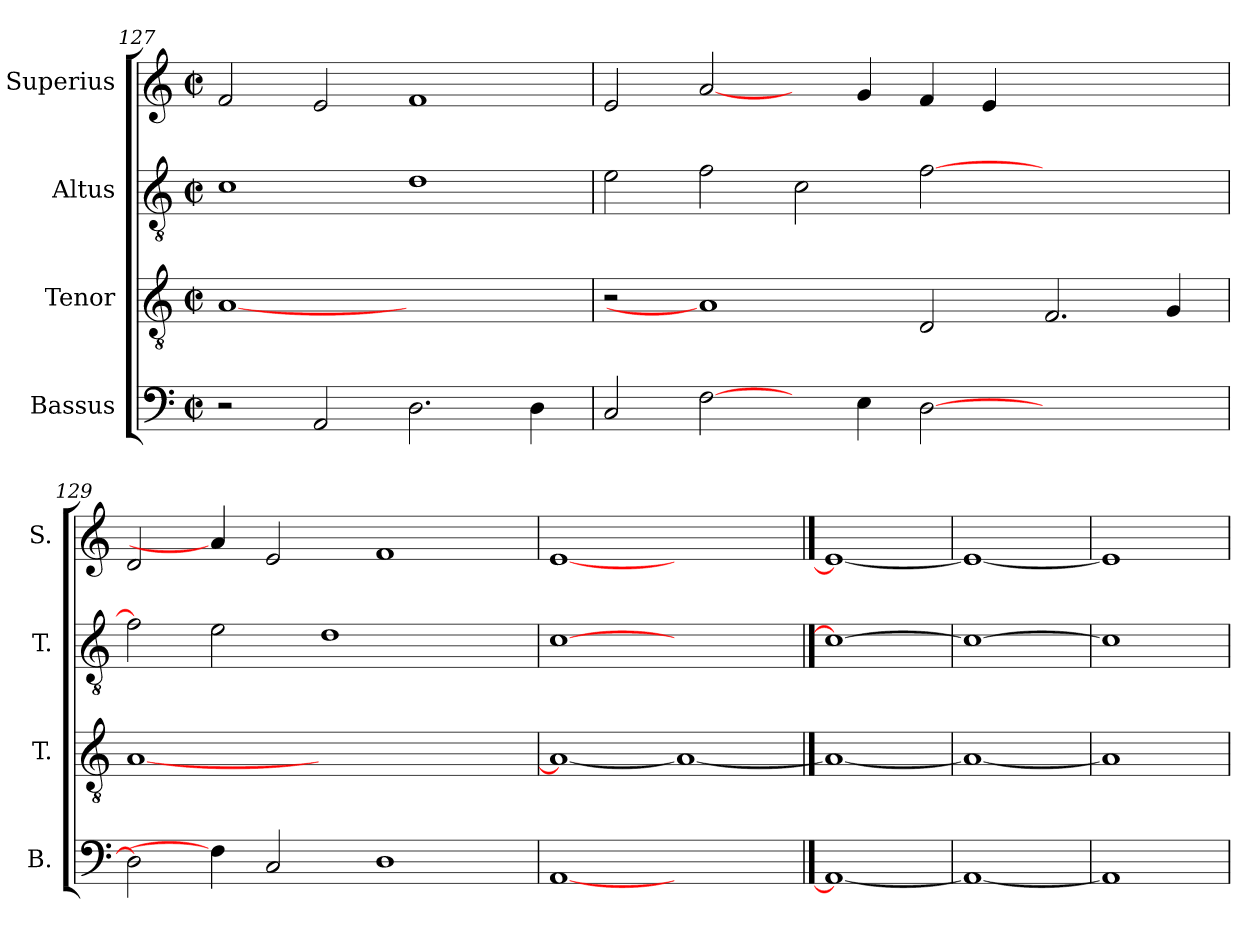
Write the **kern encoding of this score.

**kern	**kern	**kern	**kern
*part4	*part3	*part2	*part1
*staff4	*staff3	*staff2	*staff1
*I"Bassus	*I"Tenor	*I"Altus	*I"Superius
*I'B.	*I'T.	*I'T.	*I'S.
*clefF4	*clefGv2	*clefGv2	*clefG2
*	*ITrd7c12	*ITrd7c12	*
*k[]	*k[]	*k[]	*k[]
*C:	*C:	*C:	*C:
*M2/2	*M2/2	*M2/2	*M2/2
*met(c|)	*met(c|)	*met(c|)	*met(c|)
=127	=127	=127	=127
2r	[1AAi	1Ci	2fi/
2AAi/	.	.	2ei/
2.Di\	1ryy	1Di	1fi
4Di\	.	.	.
=128	=128	=128	=128
2Ci/	2r	2Ei\	2ei/
[2Fi\	1AAi]	2Fi\	[2ai/
4ryy	.	2Ci\	4ryy
4Ei\	.	.	4gi/
[>2Di\	2DDi/	[>2Fi\	4fi/
.	.	.	4ei/
1ryy	2.FFi/	1ryy	1ryy
.	4GGi/	.	.
=129	=129	=129	=129
2Di\]	[<1AAi	2Fi\]	2di/
4Fi\]	.	2Ei\	4ai/]
2Ci/	.	.	2ei/
.	1ryy	1Di	.
1Di	.	.	1fi
.	4ryy	4ryy	.
=130	=130	=130	=130
[1AAi	1AAi_<	[1Ci	[1ei
1ryy	1AAi_	1ryy	1ryy
==131	==131	==131	==131
1AAi_	1AAi_	1Ci_	1ei_
=132	=132	=132	=132
1AAi_	1AAi_	1Ci_	1ei_
=133	=133	=133	=133
1AAi]	1AAi]	1Ci]	1ei]
=	=	=	=
*-	*-	*-	*-
